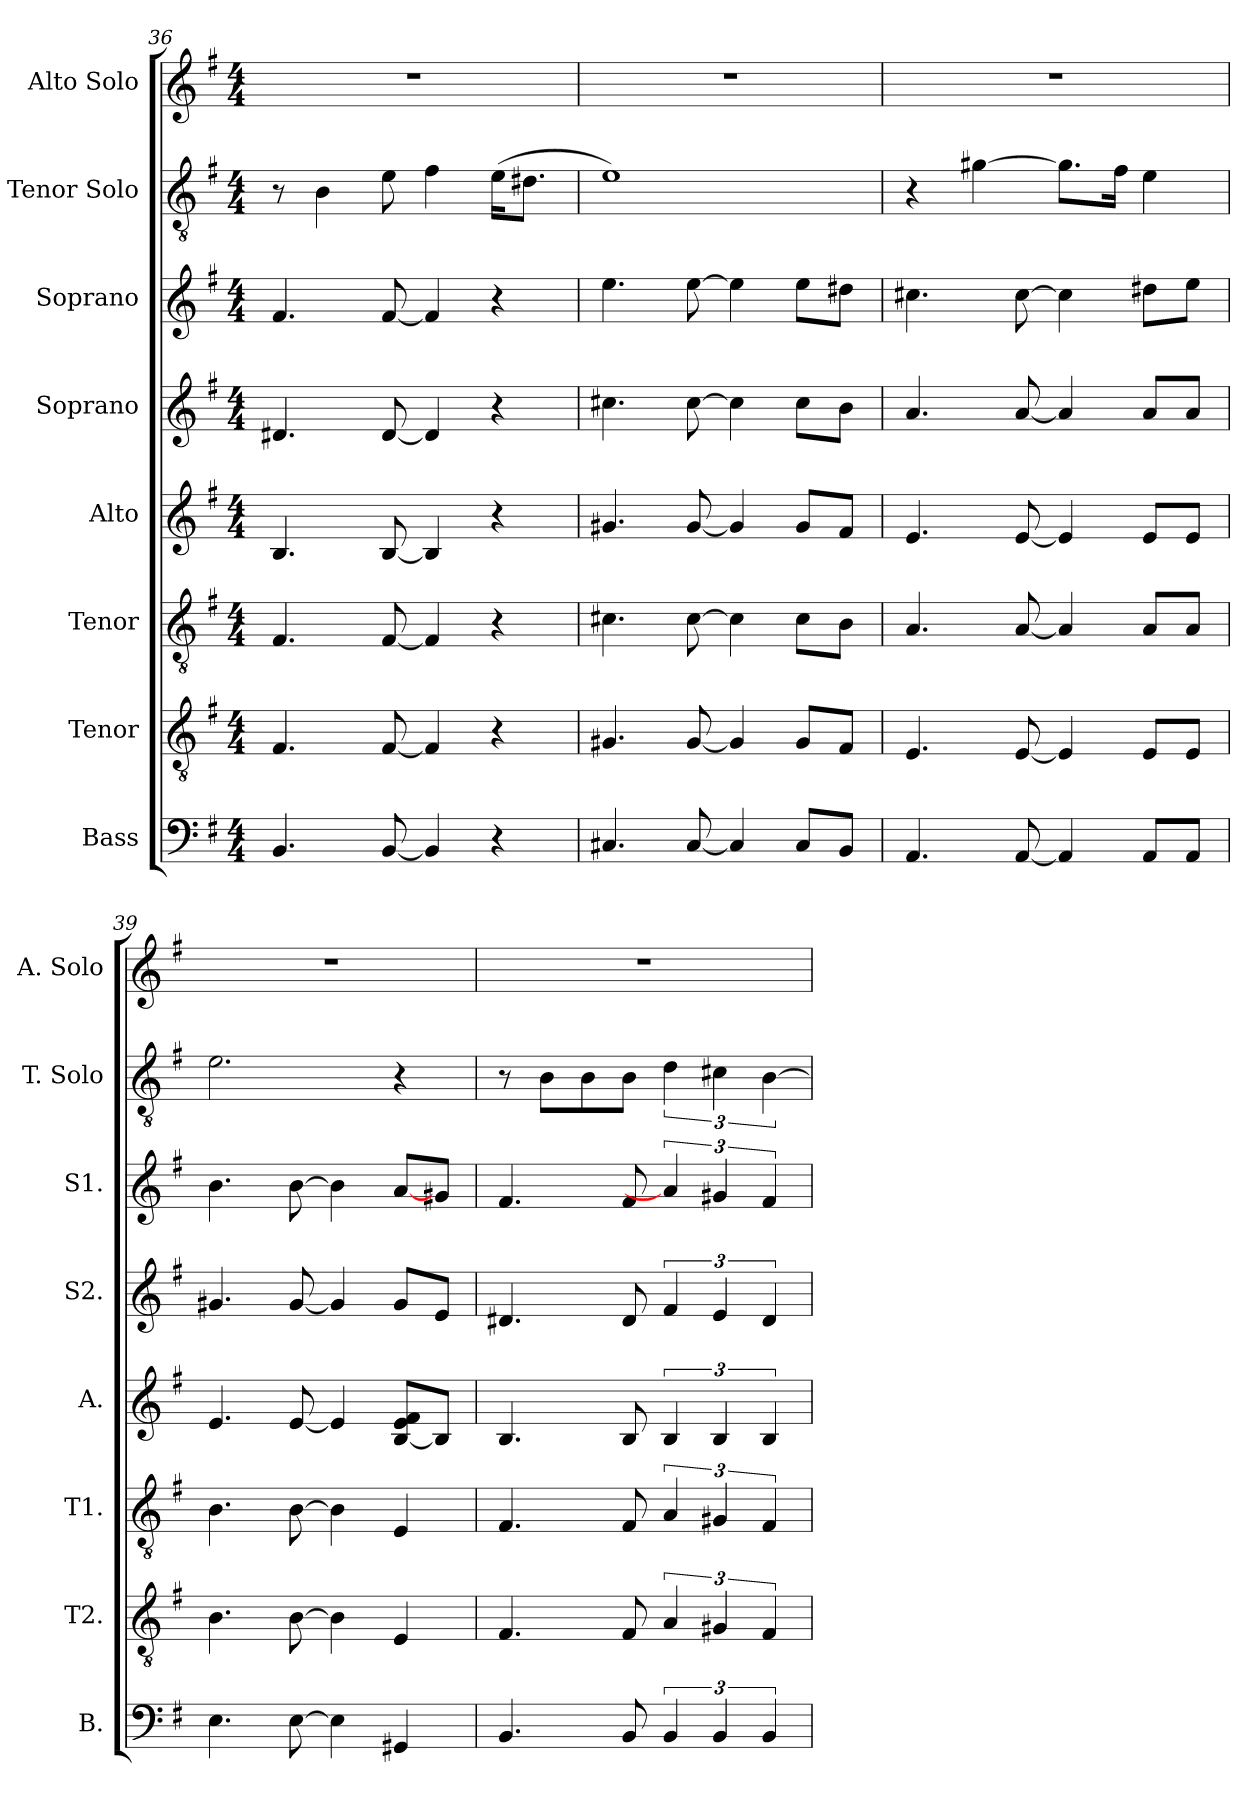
**kern	**kern	**kern	**kern	**kern	**kern	**kern	**kern
*part8	*part7	*part6	*part5	*part4	*part3	*part2	*part1
*staff8	*staff7	*staff6	*staff5	*staff4	*staff3	*staff2	*staff1
*I"Bass	*I"Tenor	*I"Tenor	*I"Alto	*I"Soprano	*I"Soprano	*I"Tenor Solo	*I"Alto Solo
*I'B.	*I'T2.	*I'T1.	*I'A.	*I'S2.	*I'S1.	*I'T. Solo	*I'A. Solo
!!LO:PB:g=z
*clefF4	*clefGv2	*clefGv2	*clefG2	*clefG2	*clefG2	*clefGv2	*clefG2
*k[f#]	*k[f#]	*k[f#]	*k[f#]	*k[f#]	*k[f#]	*k[f#]	*k[f#]
*G:	*G:	*G:	*G:	*G:	*G:	*G:	*G:
*M4/4	*M4/4	*M4/4	*M4/4	*M4/4	*M4/4	*M4/4	*M4/4
=36	=36	=36	=36	=36	=36	=36	=36
4.BB/	4.F#/	4.F#/	4.B/	4.d#X/	4.f#/	8r	1r
.	.	.	.	.	.	4B\	.
[8BB/	[8F#/	[8F#/	[8B/	[8d#/	[8f#/	8e\	.
4BB/]	4F#/]	4F#/]	4B/]	4d#/]	4f#/]	4f#\	.
4r	4r	4r	4r	4r	4r	(16e\KL	.
.	.	.	.	.	.	8.d#X\J	.
!!LO:PB:g=z
=37	=37	=37	=37	=37	=37	=37	=37
4.C#X/	4.G#X/	4.c#X\	4.g#X/	4.cc#X\	4.ee\	1e)	1r
[8C#/	[8G#/	[8c#\	[8g#/	[8cc#\	[8ee\	.	.
4C#/]	4G#/]	4c#\]	4g#/]	4cc#\]	4ee\]	.	.
8C#/L	8G#/L	8c#\L	8g#/L	8cc#\L	8ee\L	.	.
8BB/J	8F#/J	8B\J	8f#/J	8b\J	8dd#X\J	.	.
=38	=38	=38	=38	=38	=38	=38	=38
4.AA/	4.E/	4.A/	4.e/	4.a/	4.cc#X\	4r	1r
.	.	.	.	.	.	[4g#X\	.
[8AA/	[8E/	[8A/	[8e/	[8a/	[8cc#\	.	.
4AA/]	4E/]	4A/]	4e/]	4a/]	4cc#\]	8.g#\L]	.
.	.	.	.	.	.	16f#\Jk	.
8AA/L	8E/L	8A/L	8e/L	8a/L	8dd#X\L	4e\	.
8AA/J	8E/J	8A/J	8e/J	8a/J	8ee\J	.	.
=39	=39	=39	=39	=39	=39	=39	=39
4.E\	4.B\	4.B\	4.e/	4.g#X/	4.b\	2.e\	1r
[8E\	[8B\	[8B\	[8e/	[8g#/	[8b\	.	.
4E\]	4B\]	4B\]	4e/]	4g#/]	4b\]	.	.
4GG#X/	4E/	4E/	[8B/ 8e/ 8f#/L	8g#/L	[8a/L	4r	.
.	.	.	8B/J]	8e/J	8g#X/J	.	.
=40	=40	=40	=40	=40	=40	=40	=40
4.BB/	4.F#/	4.F#/	4.B/	4.d#X/	4.f#/	8r	1r
.	.	.	.	.	.	8B\L	.
.	.	.	.	.	.	8B\	.
8BB/	8F#/	8F#/	8B/	8d#/	8f#/	8B\J	.
6BB/	6A/	6A/	6B/	6f#/	6a/]	6d\	.
6BB/	6G#X/	6G#X/	6B/	6e/	6g#X/	6c#X\	.
6BB/	6F#/	6F#/	6B/	6d#/	6f#/	[6B\	.
=	=	=	=	=	=	=	=
*-	*-	*-	*-	*-	*-	*-	*-
